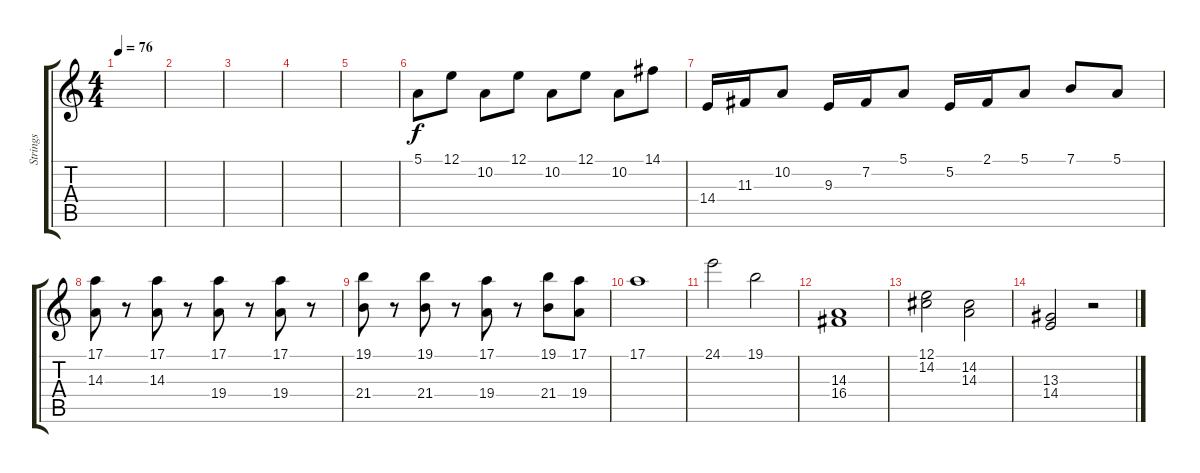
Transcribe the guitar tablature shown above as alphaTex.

\track ("Strings" "Strings") {instrument stringensemble1}
\staff {score tabs}
\tuning (E4 B3 G3 D3 A2 E2) {hide}
\ts (4 4)
\tempo 76
\clef g2
\ks c
|
|
|
|
|
5.1.8 12.1.8 10.2.8 12.1.8 10.2.8 12.1.8 10.2.8 14.1.8 |
14.4.16 11.3.16 10.2.8 9.3.16 7.2.16 5.1.8 5.2.16 2.1.16 5.1.8 7.1.8 5.1.8 |
(17.1 14.3).8 r.8 (17.1 14.3).8 r.8 (17.1 19.4).8 r.8 (17.1 19.4).8 r.8 |
(19.1 21.4).8 r.8 (19.1 21.4).8 r.8 (17.1 19.4).8 r.8 (19.1 21.4).8 (17.1 19.4).8 |
17.1.1 |
24.1.2 19.1.2 |
(14.3 16.4).1 |
(12.1 14.2).2{volume 10} (14.2 14.3).2 |
(13.3 14.4).2 r.2
